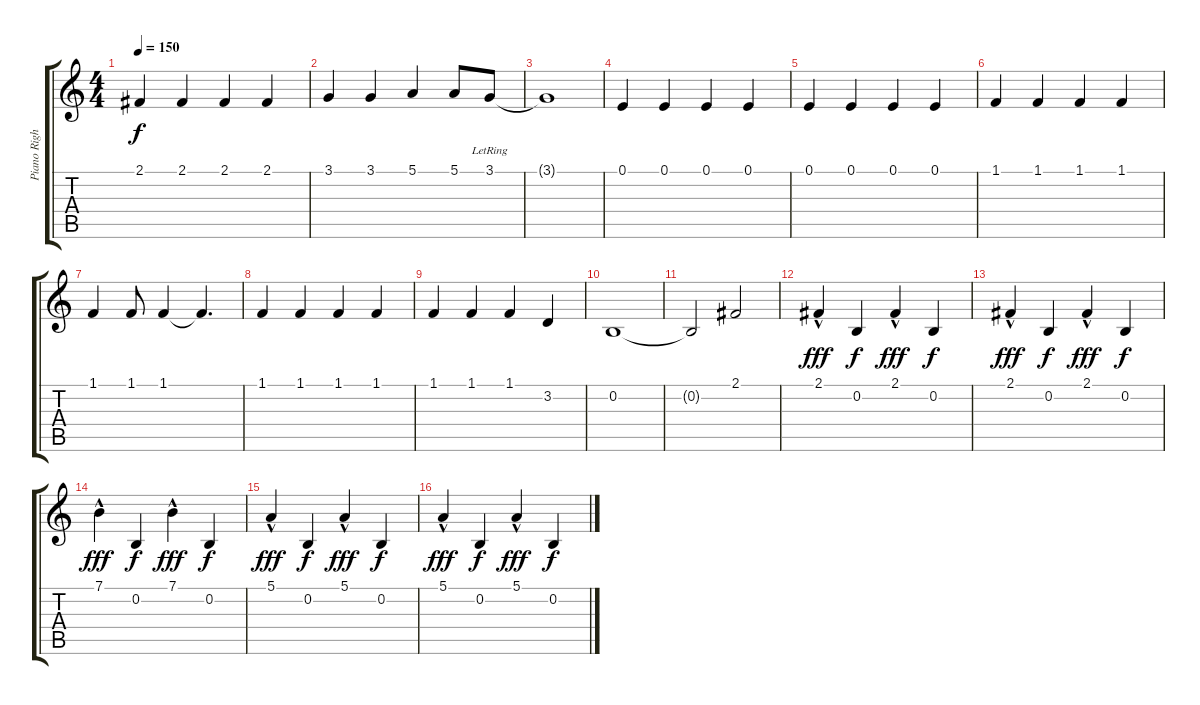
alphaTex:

\track ("Piano Right Hand" "Piano Righ") {instrument brightacousticpiano}
\staff {score tabs}
\tuning (E4 B3 G3 D3 A2 E2) {hide}
\ts (4 4)
\tempo 150
\clef g2
\ks c
2.1.4{dy f} 2.1.4 2.1.4 2.1.4 |
3.1.4 3.1.4 5.1.4 5.1.8 3.1{lr}.8 |
3.1{t}.1 |
0.1.4 0.1.4 0.1.4 0.1.4 |
0.1.4 0.1.4 0.1.4 0.1.4 |
1.1.4 1.1.4 1.1.4 1.1.4 |
1.1.4 1.1.8 1.1.4 1.1{t}.4{d} |
1.1.4 1.1.4 1.1.4 1.1.4 |
1.1.4 1.1.4 1.1.4 3.2.4 |
0.2.1 |
0.2{t}.2 2.1.2 |
2.1{hac}.4{dy fff} 0.2.4{dy f} 2.1{hac}.4{dy fff} 0.2.4{dy f} |
2.1{hac}.4{dy fff} 0.2.4{dy f} 2.1{hac}.4{dy fff} 0.2.4{dy f} |
7.1{hac}.4{dy fff} 0.2.4{dy f} 7.1{hac}.4{dy fff} 0.2.4{dy f} |
5.1{hac}.4{dy fff} 0.2.4{dy f} 5.1{hac}.4{dy fff} 0.2.4{dy f} |
5.1{hac}.4{dy fff} 0.2.4{dy f} 5.1{hac}.4{dy fff} 0.2.4{dy f}
